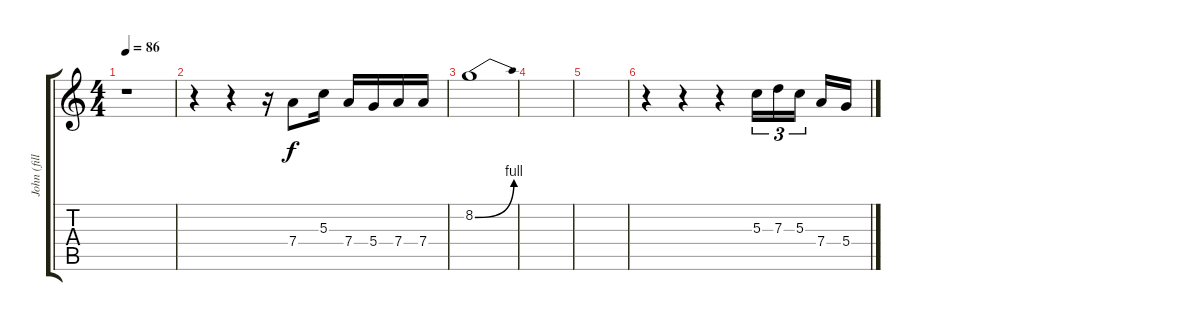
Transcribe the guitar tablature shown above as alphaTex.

\track ("John (fills)" "John (fill") {instrument electricguitarjazz}
\staff {score tabs}
\tuning (E4 B3 G3 D3 A2 E2) {hide}
\ts (4 4)
\tempo 86
\clef g2
\ks c
r.1{dy f} |
r.4 r.4 r.16 7.4.8 5.3.16 7.4.16 5.4.16 7.4.16 7.4.16 |
8.2{be (bend 0 0 60 4)}.1 |
|
|
r.4 r.4 r.4 5.3.16{tu (3 2)} 7.3.16{tu (3 2)} 5.3.16{tu (3 2)} 7.4.16 5.4.16
